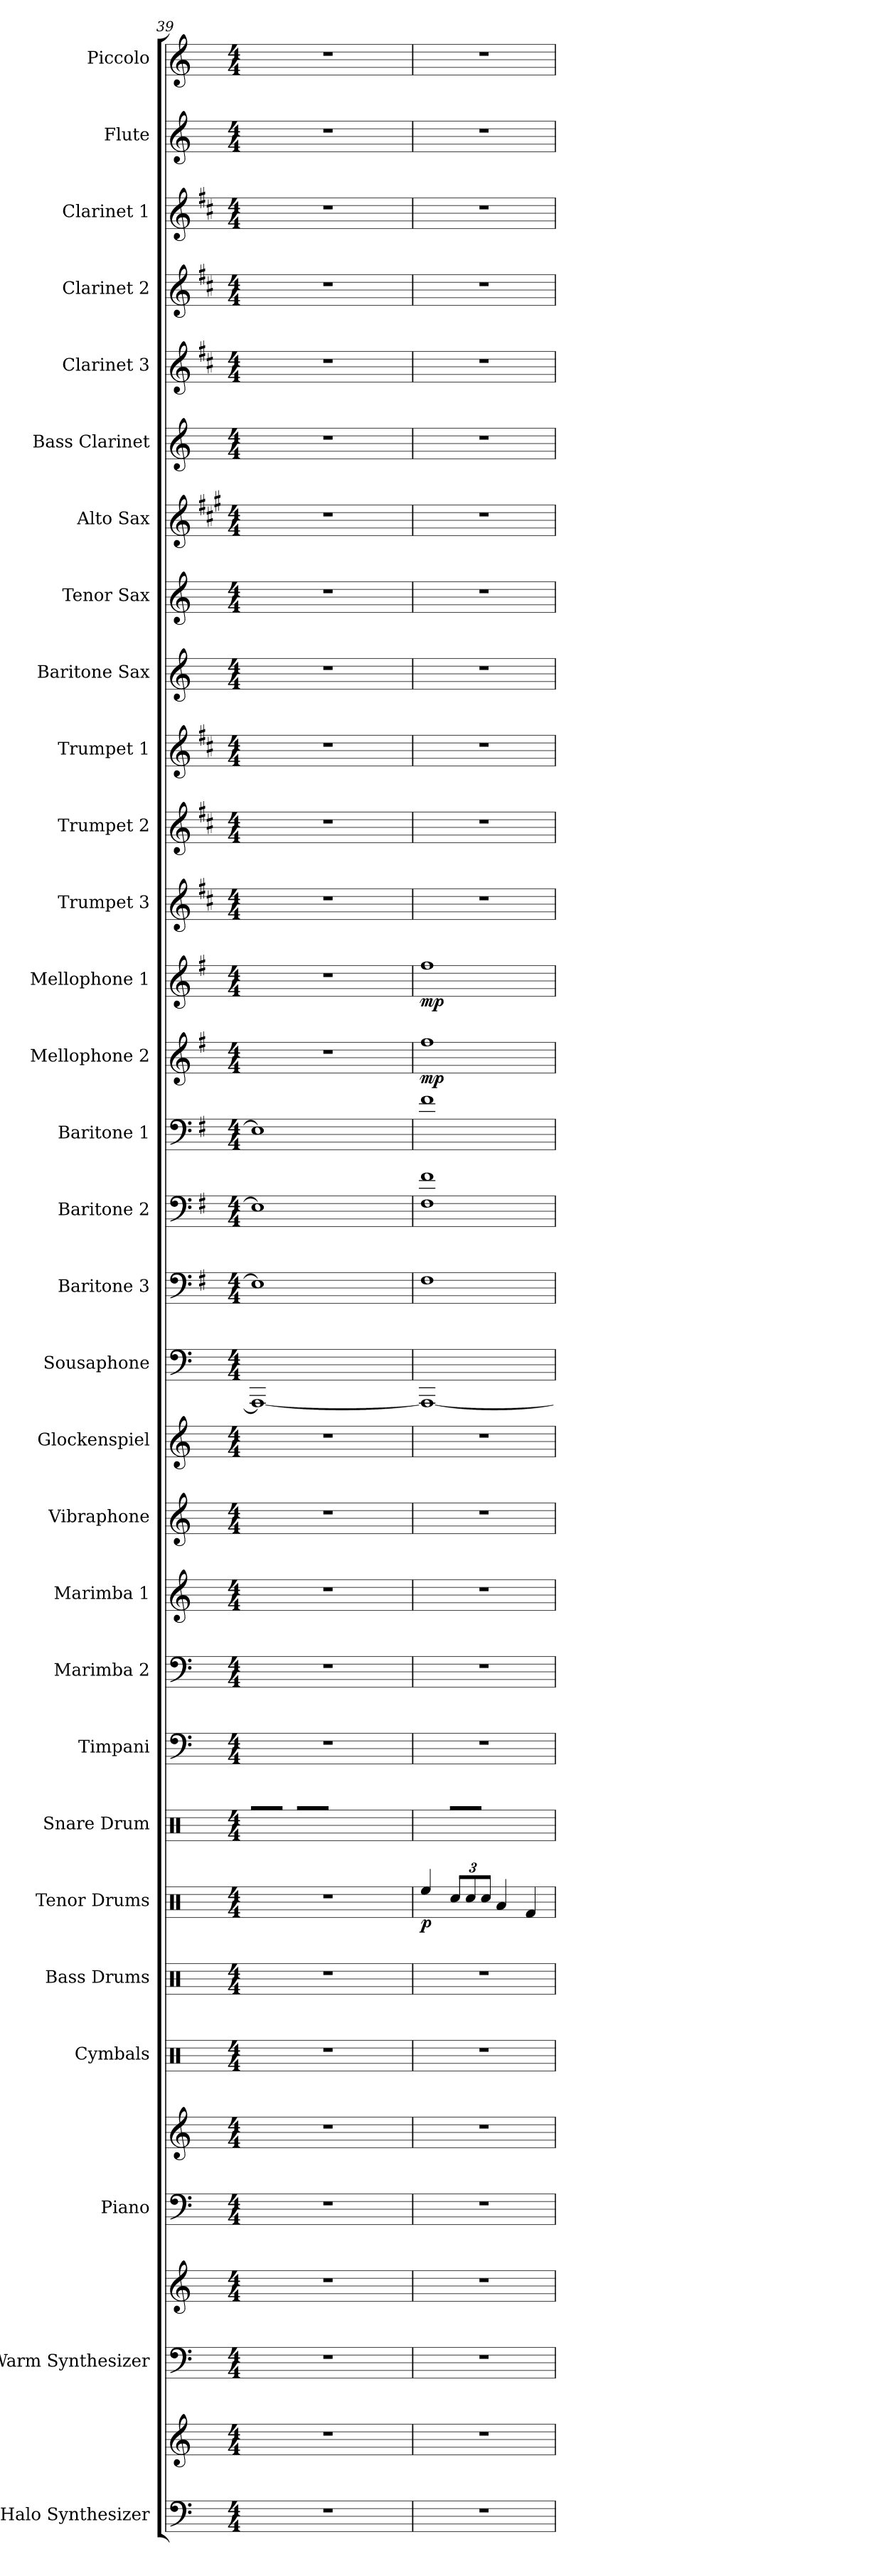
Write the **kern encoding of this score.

**kern	**kern	**kern	**kern	**kern	**kern	**kern	**kern	**kern	**dynam	**kern	**kern	**kern	**kern	**kern	**kern	**kern	**kern	**kern	**kern	**kern	**dynam	**kern	**dynam	**kern	**kern	**kern	**kern	**kern	**kern	**kern	**kern	**kern	**kern	**kern	**kern
*part30	*part30	*part29	*part29	*part28	*part28	*part27	*part26	*part25	*part25	*part24	*part23	*part22	*part21	*part20	*part19	*part18	*part17	*part16	*part15	*part14	*part14	*part13	*part13	*part12	*part11	*part10	*part9	*part8	*part7	*part6	*part5	*part4	*part3	*part2	*part1
*staff33	*staff32	*staff31	*staff30	*staff29	*staff28	*staff27	*staff26	*staff25	*staff25	*staff24	*staff23	*staff22	*staff21	*staff20	*staff19	*staff18	*staff17	*staff16	*staff15	*staff14	*staff14	*staff13	*staff13	*staff12	*staff11	*staff10	*staff9	*staff8	*staff7	*staff6	*staff5	*staff4	*staff3	*staff2	*staff1
*I"Halo Synthesizer	*	*I"Warm Synthesizer	*	*I"Piano	*	*I"Cymbals	*I"Bass Drums	*I"Tenor Drums	*	*I"Snare Drum	*I"Timpani	*I"Marimba 2	*I"Marimba 1	*I"Vibraphone	*I"Glockenspiel	*I"Sousaphone	*I"Baritone 3	*I"Baritone 2	*I"Baritone 1	*I"Mellophone 2	*	*I"Mellophone 1	*	*I"Trumpet 3	*I"Trumpet 2	*I"Trumpet 1	*I"Baritone Sax	*I"Tenor Sax	*I"Alto Sax	*I"Bass Clarinet	*I"Clarinet 3	*I"Clarinet 2	*I"Clarinet 1	*I"Flute	*I"Piccolo
*I'Synth. 2	*	*I'Synth. 1	*	*I'Pno.	*	*I'Cym.	*I'B.D.	*I'T.D.	*	*I'S.D.	*I'Timp.	*I'Mrm. 2	*I'Mrm. 1	*I'Vib.	*I'Glk.	*	*I'Bar. 3	*I'Bar. 2	*I'Bar. 1	*I'Mph. 2	*	*I'Mph. 1	*	*I'Tpt. 3	*I'Tpt. 2	*I'Tpt. 1	*I'Bari. Sax.	*I'T. Sax.	*I'A. Sax.	*I'B. Cl.	*I'Cl. 3	*I'Cl. 2	*I'Cl. 1	*I'Fl.	*I'Picc.
*clefF4	*clefG2	*clefF4	*clefG2	*clefF4	*clefG2	*clefX	*clefX	*clefX	*	*clefX	*clefF4	*clefF4	*clefG2	*clefG2	*clefG2	*clefF4	*clefF4	*clefF4	*clefF4	*clefG2	*	*clefG2	*	*clefG2	*clefG2	*clefG2	*clefG2	*clefG2	*clefG2	*clefG2	*clefG2	*clefG2	*clefG2	*clefG2	*clefG2
*	*	*	*	*	*	*	*	*	*	*	*	*	*	*	*ITrd-14c-24	*	*ITrd4c7	*ITrd4c7	*ITrd4c7	*ITrd4c7	*	*ITrd4c7	*	*ITrd1c2	*ITrd1c2	*ITrd1c2	*ITrd12c21	*ITrd8c14	*ITrd5c9	*ITrd8c14	*ITrd1c2	*ITrd1c2	*ITrd1c2	*	*ITrd-7c-12
*k[]	*k[]	*k[]	*k[]	*k[]	*k[]	*k[]	*k[]	*k[]	*	*k[]	*k[]	*k[]	*k[]	*k[]	*k[]	*k[]	*k[]	*k[]	*k[]	*k[]	*	*k[]	*	*k[]	*k[]	*k[]	*k[]	*k[]	*k[]	*k[]	*k[]	*k[]	*k[]	*k[]	*k[]
*M4/4	*M4/4	*M4/4	*M4/4	*M4/4	*M4/4	*M4/4	*M4/4	*M4/4	*	*M4/4	*M4/4	*M4/4	*M4/4	*M4/4	*M4/4	*M4/4	*M4/4	*M4/4	*M4/4	*M4/4	*	*M4/4	*	*M4/4	*M4/4	*M4/4	*M4/4	*M4/4	*M4/4	*M4/4	*M4/4	*M4/4	*M4/4	*M4/4	*M4/4
*	*	*	*	*	*	*	*	*	*	*Xbrackettup	*	*	*	*	*	*	*	*	*	*	*	*	*	*	*	*	*	*	*	*	*	*	*	*	*
=39	=39	=39	=39	=39	=39	=39	=39	=39	=39	=39	=39	=39	=39	=39	=39	=39	=39	=39	=39	=39	=39	=39	=39	=39	=39	=39	=39	=39	=39	=39	=39	=39	=39	=39	=39
1r	1r	1r	1r	1r	1r	1r	1r	1r	.	12R/L	1r	1r	1r	1r	1r	1AAA_	1AA]	1AA]	1AA]	1r	.	1r	.	1r	1r	1r	1r	1r	1r	1r	1r	1r	1r	1r	1r
.	.	.	.	.	.	.	.	.	.	12R/	.	.	.	.	.	.	.	.	.	.	.	.	.	.	.	.	.	.	.	.	.	.	.	.	.
.	.	.	.	.	.	.	.	.	.	12R/J	.	.	.	.	.	.	.	.	.	.	.	.	.	.	.	.	.	.	.	.	.	.	.	.	.
.	.	.	.	.	.	.	.	.	.	12R/L	.	.	.	.	.	.	.	.	.	.	.	.	.	.	.	.	.	.	.	.	.	.	.	.	.
.	.	.	.	.	.	.	.	.	.	12R/	.	.	.	.	.	.	.	.	.	.	.	.	.	.	.	.	.	.	.	.	.	.	.	.	.
.	.	.	.	.	.	.	.	.	.	12R/J	.	.	.	.	.	.	.	.	.	.	.	.	.	.	.	.	.	.	.	.	.	.	.	.	.
*	*	*	*	*	*	*	*	*	*	*brackettup	*	*	*	*	*	*	*	*	*	*	*	*	*	*	*	*	*	*	*	*	*	*	*	*	*
.	.	.	.	.	.	.	.	.	.	6R/	.	.	.	.	.	.	.	.	.	.	.	.	.	.	.	.	.	.	.	.	.	.	.	.	.
.	.	.	.	.	.	.	.	.	.	6R/	.	.	.	.	.	.	.	.	.	.	.	.	.	.	.	.	.	.	.	.	.	.	.	.	.
.	.	.	.	.	.	.	.	.	.	6R/	.	.	.	.	.	.	.	.	.	.	.	.	.	.	.	.	.	.	.	.	.	.	.	.	.
=40	=40	=40	=40	=40	=40	=40	=40	=40	=40	=40	=40	=40	=40	=40	=40	=40	=40	=40	=40	=40	=40	=40	=40	=40	=40	=40	=40	=40	=40	=40	=40	=40	=40	=40	=40
!	!	!	!	!	!	!	!	!	!LO:DY:b	!	!	!	!	!	!	!	!	!	!	!	!LO:DY:b	!	!LO:DY:b	!	!	!	!	!	!	!	!	!	!	!	!
1r	1r	1r	1r	1r	1r	1r	1r	4Ree/	p	4R/	1r	1r	1r	1r	1r	1AAA_	1BB	1BB 1B	1B	1b	mp	1b	mp	1r	1r	1r	1r	1r	1r	1r	1r	1r	1r	1r	1r
*	*	*	*	*	*	*	*	*Xbrackettup	*	*Xbrackettup	*	*	*	*	*	*	*	*	*	*	*	*	*	*	*	*	*	*	*	*	*	*	*	*	*
.	.	.	.	.	.	.	.	12Rcc/L	.	12R/L	.	.	.	.	.	.	.	.	.	.	.	.	.	.	.	.	.	.	.	.	.	.	.	.	.
.	.	.	.	.	.	.	.	12Rcc/	.	12R/	.	.	.	.	.	.	.	.	.	.	.	.	.	.	.	.	.	.	.	.	.	.	.	.	.
.	.	.	.	.	.	.	.	12Rcc/J	.	12R/J	.	.	.	.	.	.	.	.	.	.	.	.	.	.	.	.	.	.	.	.	.	.	.	.	.
.	.	.	.	.	.	.	.	4Ra/	.	4R/	.	.	.	.	.	.	.	.	.	.	.	.	.	.	.	.	.	.	.	.	.	.	.	.	.
.	.	.	.	.	.	.	.	4Rf/	.	4R/	.	.	.	.	.	.	.	.	.	.	.	.	.	.	.	.	.	.	.	.	.	.	.	.	.
=	=	=	=	=	=	=	=	=	=	=	=	=	=	=	=	=	=	=	=	=	=	=	=	=	=	=	=	=	=	=	=	=	=	=	=
*-	*-	*-	*-	*-	*-	*-	*-	*-	*-	*-	*-	*-	*-	*-	*-	*-	*-	*-	*-	*-	*-	*-	*-	*-	*-	*-	*-	*-	*-	*-	*-	*-	*-	*-	*-
